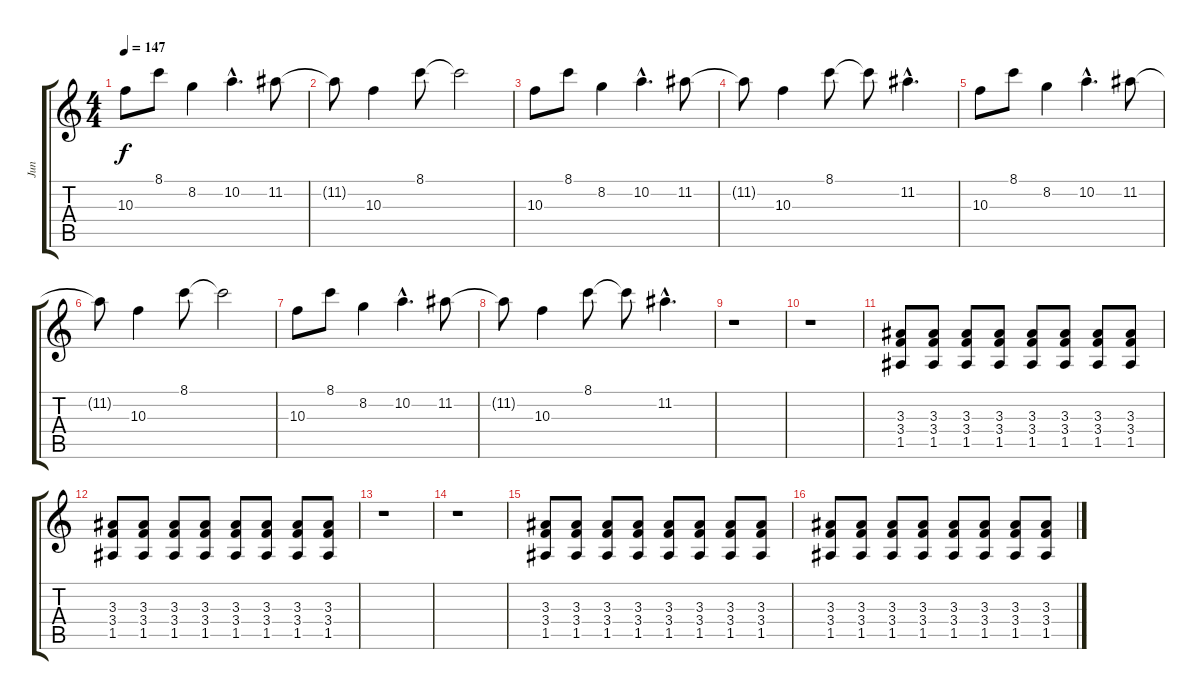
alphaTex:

\track ("Jun" "Jun") {instrument distortionguitar}
\staff {score tabs}
\tuning (E4 B3 G3 D3 A2 E2) {hide}
\ts (4 4)
\tempo 147
\clef g2
\ks c
10.3.8{dy f instrument distortionguitar} 8.1.8 8.2.4 10.2{hac}.4{d} 11.2.8 |
11.2{t}.8 10.3.4 8.1.8 8.1{t}.2 |
10.3.8 8.1.8 8.2.4 10.2{hac}.4{d} 11.2.8 |
11.2{t}.8 10.3.4 8.1.8 8.1{t}.8 11.2{hac}.4{d} |
10.3.8 8.1.8 8.2.4 10.2{hac}.4{d} 11.2.8 |
11.2{t}.8 10.3.4 8.1.8 8.1{t}.2 |
10.3.8 8.1.8 8.2.4 10.2{hac}.4{d} 11.2.8 |
11.2{t}.8 10.3.4 8.1.8 8.1{t}.8 11.2{hac}.4{d} |
r.1 |
r.1 |
(3.3 3.4 1.5).8 (3.3 3.4 1.5).8 (3.3 3.4 1.5).8 (3.3 3.4 1.5).8 (3.3 3.4 1.5).8 (3.3 3.4 1.5).8 (3.3 3.4 1.5).8 (3.3 3.4 1.5).8 |
(3.3 3.4 1.5).8 (3.3 3.4 1.5).8 (3.3 3.4 1.5).8 (3.3 3.4 1.5).8 (3.3 3.4 1.5).8 (3.3 3.4 1.5).8 (3.3 3.4 1.5).8 (3.3 3.4 1.5).8 |
r.1 |
r.1 |
(3.3 3.4 1.5).8 (3.3 3.4 1.5).8 (3.3 3.4 1.5).8 (3.3 3.4 1.5).8 (3.3 3.4 1.5).8 (3.3 3.4 1.5).8 (3.3 3.4 1.5).8 (3.3 3.4 1.5).8 |
(3.3 3.4 1.5).8 (3.3 3.4 1.5).8 (3.3 3.4 1.5).8 (3.3 3.4 1.5).8 (3.3 3.4 1.5).8 (3.3 3.4 1.5).8 (3.3 3.4 1.5).8 (3.3 3.4 1.5).8
